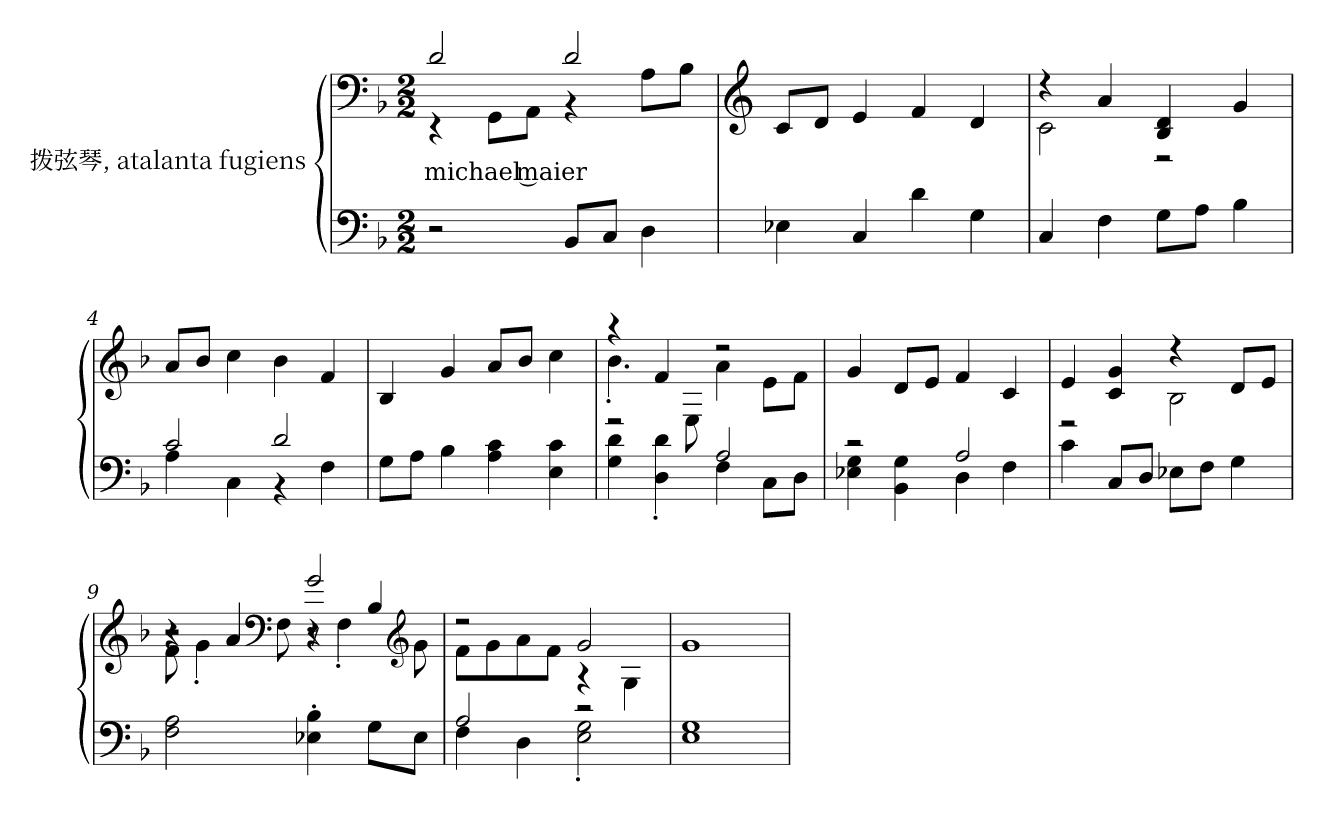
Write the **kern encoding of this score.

**kern	**kern	**text
*part1	*part1	*part1
*staff2	*staff1	*staff1
*I"拨弦琴, atalanta fugiens	*	*
*clefF4	*clefF4	*
*k[b-]	*k[b-]	*
*M2/2	*M2/2	*
*MM75	*MM75	*
=1	=1	=1
*	*^	*
2r	2d/	4r	michael maier
.	.	8GG\L	.
.	.	8AA\J	.
8BB-/L	2d/	4r	.
8C/J	.	.	.
4D\	.	8A\L	.
.	.	8B-\J	.
*	*v	*v	*
=2	=2	=2
*	*clefG2	*
4E-X\	8c/L	.
.	8d/J	.
4C/	4e/	.
4d\	4f/	.
4G\	4d/	.
=3	=3	=3
*	*^	*
4C/	4r	2c\	.
4F\	4a/	.	.
8G\L	4B-/ 4d/	2r	.
8A\J	.	.	.
4B-\	4g/	.	.
*	*v	*v	*
=4	=4	=4
*^	*	*
2c/	4A\	8a/L	.
.	.	8b-/J	.
.	4C\	4cc\	.
2d/	4r	4b-\	.
.	4F\	4f/	.
*v	*v	*	*
=5	=5	=5
8G\L	4B-/	.
8A\J	.	.
4B-\	4g/	.
4A\ 4c\	8a/L	.
.	8b-/J	.
4E\ 4c\	4cc\	.
!!LO:LB:g=z
=6	=6	=6
*^	*^	*
2r	4G\ 4d\	4r	4.b-'\	.
.	4D\' 4d\'	4f/	.	.
.	.	.	8E\	.
2A/	4F\	2r	4a\	.
.	8C\L	.	8e\L	.
.	8D\J	.	8f\J	.
*	*	*v	*v	*
=7	=7	=7	=7
2r	4E-X\ 4G\	4g/	.
.	4BB-\ 4G\	8d/L	.
.	.	8e/J	.
2A/	4D\	4f/	.
.	4F\	4c/	.
*v	*v	*	*
=8	=8	=8
*	*^	*
4c\	4e/	2r	.
8C/L	4c/ 4g/	.	.
8D/J	.	.	.
8E-X\L	4r	2B-\	.
8F\J	.	.	.
4G\	8d/L	.	.
.	8e/J	.	.
=9	=9	=9	=9
*	*	*^	*
2F\ 2A\	4r	8f\	2r	.
.	.	4g'\	.	.
.	4a/	.	.	.
*	*clefF4	*	*	*
.	.	8F\	.	.
4E-X\' 4B-\'	2g/	8r	4r	.
.	.	4F'\	.	.
8G\L	.	.	4B-/	.
*	*clefG2	*	*	*
8E-\J	.	8g\	.	.
*	*	*v	*v	*
=10	=10	=10	=10
*^	*	*	*
2A/	4F\	2r	8f\L	.
.	.	.	8g\	.
.	4D\	.	8a\	.
.	.	.	8f\J	.
2r	2E\' 2G\'	2g/	4r	.
.	.	.	4G\	.
*v	*v	*	*	*
*	*v	*v	*
=11	=11	=11
1E 1G	1g	.
=	=	=
*-	*-	*-
